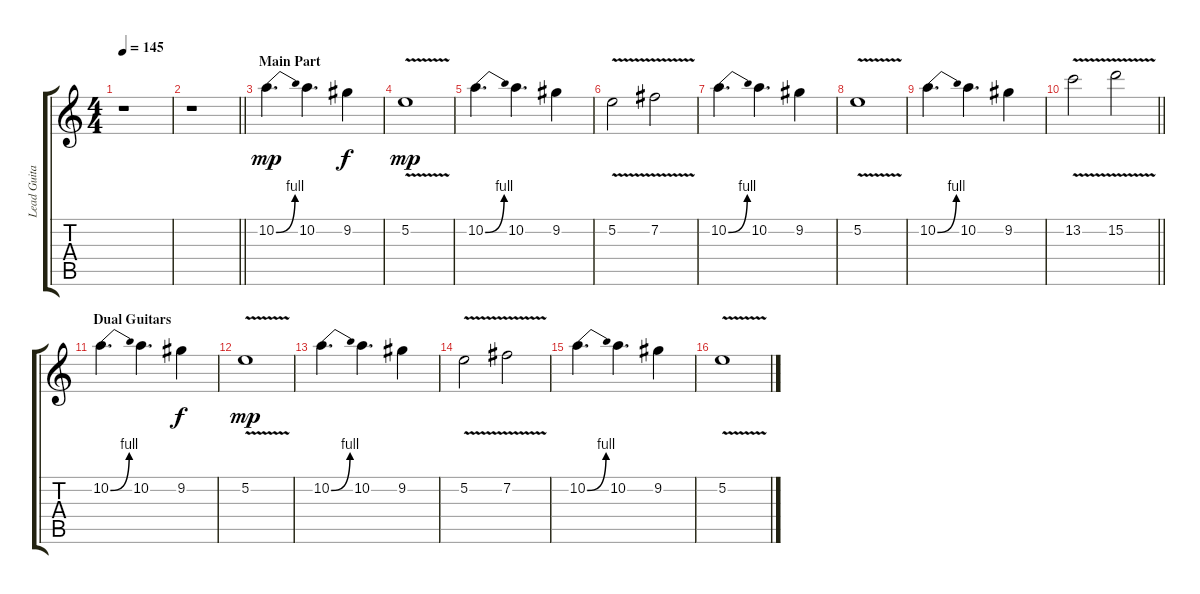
\track ("Lead Guitar" "Lead Guita") {instrument distortionguitar}
\staff {score tabs}
\tuning (E4 B3 G3 D3 A2 E2) {hide}
\ts (4 4)
\tempo 145
\clef g2
\ks c
r.1{dy mp} |
\barLineRight lightlight
r.1 |
\section ("" "Main Part")
10.2{be (bend 0 0 60 4)}.4{d balance 8} 10.2.4{d} 9.2.4{dy f} |
5.2{v}.1{dy mp} |
10.2{be (bend 0 0 60 4)}.4{d} 10.2.4{d} 9.2.4 |
5.2{v}.2 7.2{v}.2 |
10.2{be (bend 0 0 60 4)}.4{d} 10.2.4{d} 9.2.4 |
5.2{v}.1 |
10.2{be (bend 0 0 60 4)}.4{d} 10.2.4{d} 9.2.4 |
\barLineRight lightlight
13.2{v}.2 15.2{v}.2 |
\section ("" "Dual Guitars")
10.2{be (bend 0 0 60 4)}.4{d balance 8} 10.2.4{d} 9.2.4{dy f} |
5.2{v}.1{dy mp} |
10.2{be (bend 0 0 60 4)}.4{d} 10.2.4{d} 9.2.4 |
5.2{v}.2 7.2{v}.2 |
10.2{be (bend 0 0 60 4)}.4{d} 10.2.4{d} 9.2.4 |
5.2{v}.1
